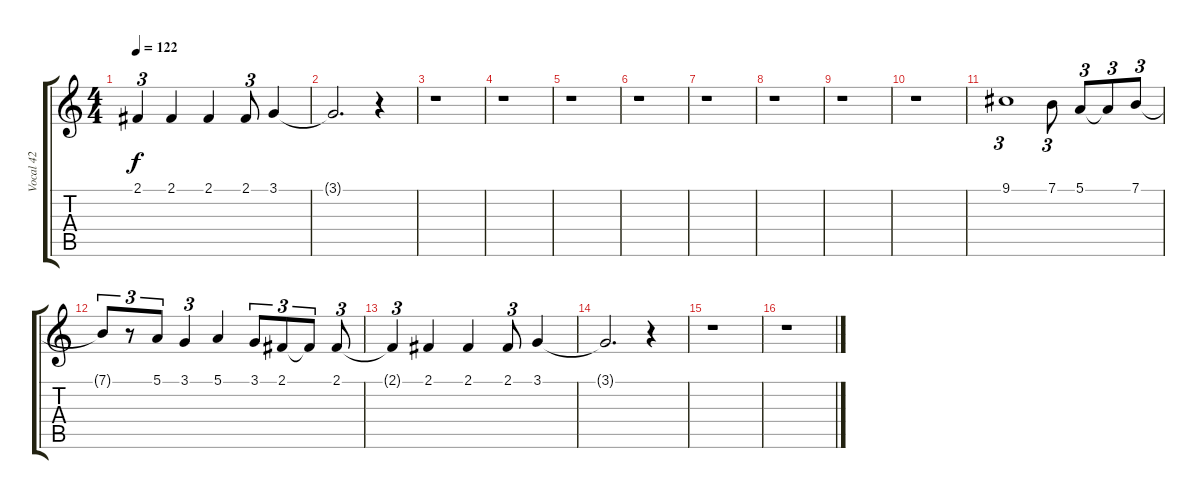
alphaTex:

\track ("Vocal 42" "Vocal 42") {instrument lead2sawtooth}
\staff {score tabs}
\tuning (E4 B3 G3 D3 A2 E2) {hide}
\ts (4 4)
\tempo 122
\clef g2
\ks c
2.1{t}.4{tu (3 2) dy f} 2.1.4 2.1.4 2.1.8{tu (3 2)} 3.1.4 |
3.1{t}.2{d} r.4 |
r.1 |
r.1 |
r.1 |
r.1 |
r.1 |
r.1 |
r.1 |
r.1 |
9.1.1{tu (3 2)} 7.1.8{tu (3 2)} 5.1.8{tu (3 2)} 5.1{t}.8{tu (3 2)} 7.1.8{tu (3 2)} |
7.1{t}.8{tu (3 2)} r.8{tu (3 2)} 5.1.8{tu (3 2)} 3.1.4{tu (3 2)} 5.1.4 3.1.8{tu (3 2)} 2.1.8{tu (3 2)} 2.1{t}.8{tu (3 2)} 2.1.8{tu (3 2)} |
2.1{t}.4{tu (3 2)} 2.1.4 2.1.4 2.1.8{tu (3 2)} 3.1.4 |
3.1{t}.2{d} r.4 |
r.1 |
r.1
